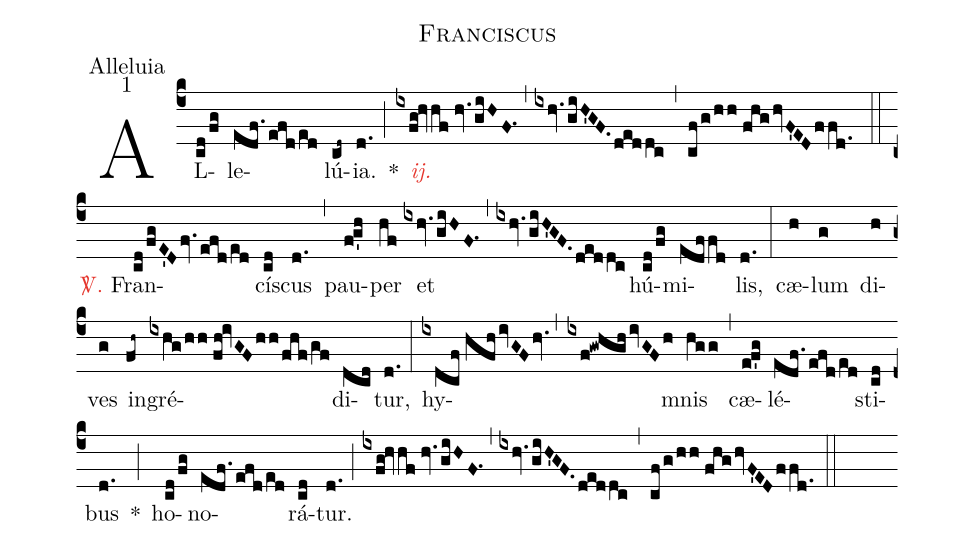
name:Franciscus;
office-part:Alleluia;
mode:1;
%%
(c4) AL(cd/fg)le(edf./efd/ed)lú(cd~){ia}.(d.) *(;)
 <c><i>ij.</i></c>(ixfg!hvhf//hv.giHF.1) (,) (ixhv.giH'GF.deddc) (,) (cf/g/hh//fhghvF'EDffd.) (::)

 <c><sp>V/</sp>.</c> Fran(cd/fgE'Dfv.efd/ed)cís(cd)cus(d.) (,) pau(f!g'h)per(hf) et(ixhv.giHF.1) (,) (ixhv.giH'GF.deddc) hú(cd/fg)mi(edffd)lis,(d.) (:)

 cæ(h)lum(g) di(h)ves(g) in(fh~)gré(ixhg/hh//fh!ivGFhh/fhf/gf)di(dcd)tur,(d.) (:)

 hy(ixdcf//hfhivGFhv.,ixf!gwhghivGFh)mnis(hgg) (,) cæ(e!f'g)lé(edf./efd/ed)sti(cd)bus(d.) *(;)
 ho(cd/fg)no(edf./efd/ed)rá(cd)tur.(d.) (;)
 (ixfg!hvhf//hv.giHF.1) (,) (ixhv.giH'GF.deddc) (,) (cf/g/hh//fhghvF'EDffd.) (::)
